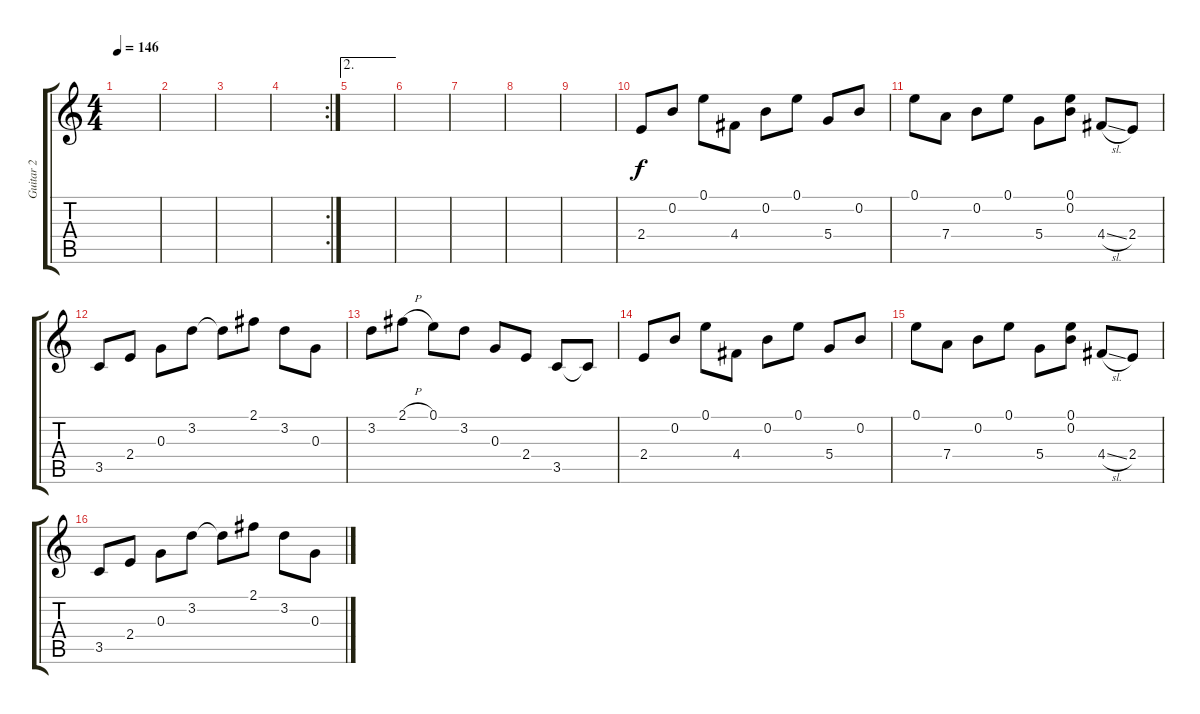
\track ("Guitar 2" "Guitar 2") {instrument overdrivenguitar}
\staff {score tabs}
\tuning (E4 B3 G3 D3 A2 E2) {hide}
\ts (4 4)
\tempo 146
\clef g2
\ks c
|
|
|
\rc 2
|
\ae 2
|
|
|
|
|
2.4.8 0.2.8 0.1.8 4.4.8 0.2.8 0.1.8 5.4.8 0.2.8 |
0.1.8 7.4.8 0.2.8 0.1.8 5.4.8 (0.1 0.2).8 4.4{sl}.8 2.4.8 |
3.5.8 2.4.8 0.3.8 3.2.8 3.2{t}.8 2.1.8 3.2.8 0.3.8 |
3.2.8 2.1{h}.8 0.1.8 3.2.8 0.3.8 2.4.8 3.5.8 3.5{t}.8 |
2.4.8 0.2.8 0.1.8 4.4.8 0.2.8 0.1.8 5.4.8 0.2.8 |
0.1.8 7.4.8 0.2.8 0.1.8 5.4.8 (0.1 0.2).8 4.4{sl}.8 2.4.8 |
3.5.8 2.4.8 0.3.8 3.2.8 3.2{t}.8 2.1.8 3.2.8 0.3.8
